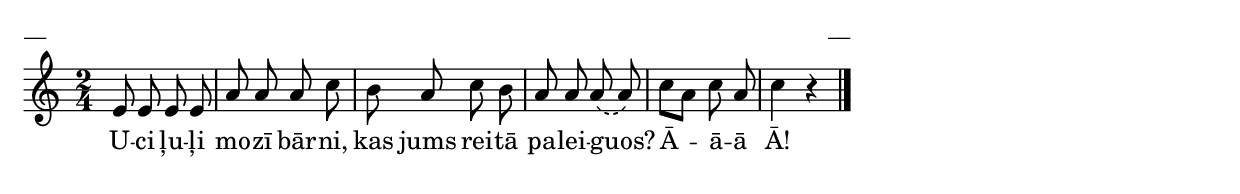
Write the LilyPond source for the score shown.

\version "2.13.16"
%\header {
%    title = "Uci, ļuļi mozī bārni"
%}
\paper {
line-width = 14\cm
left-margin = 0.4\cm
between-system-padding = 0.1\cm
between-system-space = 0.1\cm
}
\layout {
indent = #0
ragged-last = ##f
}

voiceA = \relative c' {
\clef "treble"
\key a \minor
\time 2/4
\slurDashed
e8 e e e | a8 a a c | b8 a c b | a8 a a( a) | c8[ a] c a | c4 r 
\bar "|." 
} 

lyricA = \lyricmode {
U -- ci ļu -- ļi mo -- zī  bār -- ni, kas jums rei -- tā pa -- lei -- guos? 
Ā -- ā -- ā Ā!
} 

fullScore = <<
\new Staff {
<<
\new Voice = "voiceA" { \oneVoice \autoBeamOff \voiceA }
\lyricsto "voiceA" \new Lyrics \lyricA
>>
}
>>

\score {
\fullScore
\header { piece = "__" opus = "__" }
}
\markup { \with-color #(x11-color 'white) \sans \smaller "__" }
\score {
\unfoldRepeats
\fullScore
\midi {
\context { \Staff \remove "Staff_performer" }
\context { \Voice \consists "Staff_performer" }
}
}


